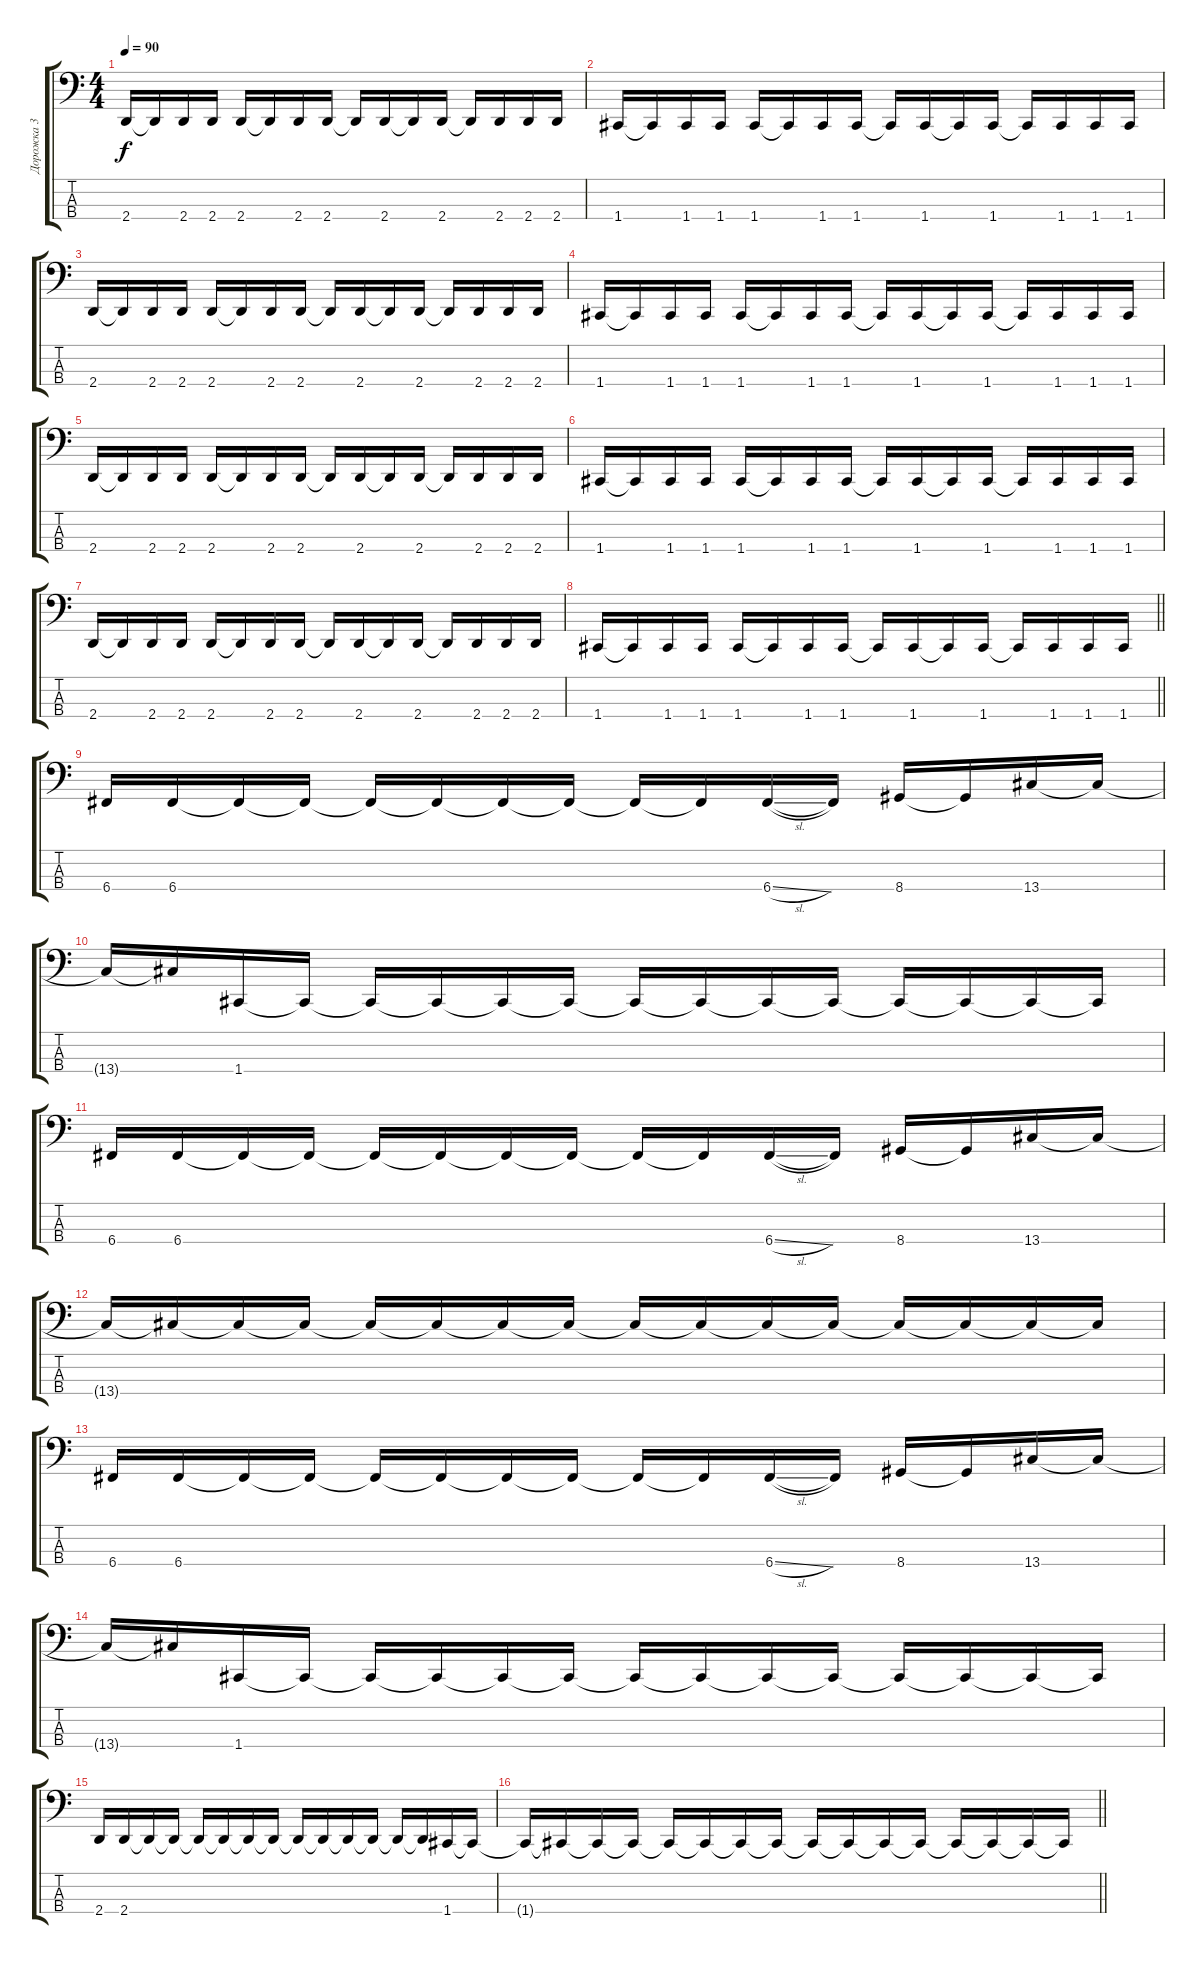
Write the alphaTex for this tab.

\track ("Дорожка 3" "Дорожка 3") {instrument electricbassfinger}
\staff {score tabs}
\tuning (F2 C2 G1 C1) {hide}
\ts (4 4)
\section ("" "")
\tempo 90
\clef f4
\ks c
2.4.16{dy f} 2.4{t}.16 2.4.16 2.4.16 2.4.16 2.4{t}.16 2.4.16 2.4.16 2.4{t}.16 2.4.16 2.4{t}.16 2.4.16 2.4{t}.16 2.4.16 2.4.16 2.4.16 |
1.4.16 1.4{t}.16 1.4.16 1.4.16 1.4.16 1.4{t}.16 1.4.16 1.4.16 1.4{t}.16 1.4.16 1.4{t}.16 1.4.16 1.4{t}.16 1.4.16 1.4.16 1.4.16 |
2.4.16 2.4{t}.16 2.4.16 2.4.16 2.4.16 2.4{t}.16 2.4.16 2.4.16 2.4{t}.16 2.4.16 2.4{t}.16 2.4.16 2.4{t}.16 2.4.16 2.4.16 2.4.16 |
1.4.16 1.4{t}.16 1.4.16 1.4.16 1.4.16 1.4{t}.16 1.4.16 1.4.16 1.4{t}.16 1.4.16 1.4{t}.16 1.4.16 1.4{t}.16 1.4.16 1.4.16 1.4.16 |
2.4.16 2.4{t}.16 2.4.16 2.4.16 2.4.16 2.4{t}.16 2.4.16 2.4.16 2.4{t}.16 2.4.16 2.4{t}.16 2.4.16 2.4{t}.16 2.4.16 2.4.16 2.4.16 |
1.4.16 1.4{t}.16 1.4.16 1.4.16 1.4.16 1.4{t}.16 1.4.16 1.4.16 1.4{t}.16 1.4.16 1.4{t}.16 1.4.16 1.4{t}.16 1.4.16 1.4.16 1.4.16 |
2.4.16 2.4{t}.16 2.4.16 2.4.16 2.4.16 2.4{t}.16 2.4.16 2.4.16 2.4{t}.16 2.4.16 2.4{t}.16 2.4.16 2.4{t}.16 2.4.16 2.4.16 2.4.16 |
\barLineRight lightlight
1.4.16 1.4{t}.16 1.4.16 1.4.16 1.4.16 1.4{t}.16 1.4.16 1.4.16 1.4{t}.16 1.4.16 1.4{t}.16 1.4.16 1.4{t}.16 1.4.16 1.4.16 1.4.16 |
\section ("" "")
6.4.16 6.4.16 6.4{t}.16 6.4{t}.16 6.4{t}.16 6.4{t}.16 6.4{t}.16 6.4{t}.16 6.4{t}.16 6.4{t}.16 6.4{sl}.16 6.4{t}.16 8.4.16 8.4{t}.16 13.4.16 13.4{t}.16 |
13.4{t}.16 13.4{t}.16 1.4.16 1.4{t}.16 1.4{t}.16 1.4{t}.16 1.4{t}.16 1.4{t}.16 1.4{t}.16 1.4{t}.16 1.4{t}.16 1.4{t}.16 1.4{t}.16 1.4{t}.16 1.4{t}.16 1.4{t}.16 |
6.4.16 6.4.16 6.4{t}.16 6.4{t}.16 6.4{t}.16 6.4{t}.16 6.4{t}.16 6.4{t}.16 6.4{t}.16 6.4{t}.16 6.4{sl}.16 6.4{t}.16 8.4.16 8.4{t}.16 13.4.16 13.4{t}.16 |
13.4{t}.16 13.4{t}.16 13.4{t}.16 13.4{t}.16 13.4{t}.16 13.4{t}.16 13.4{t}.16 13.4{t}.16 13.4{t}.16 13.4{t}.16 13.4{t}.16 13.4{t}.16 13.4{t}.16 13.4{t}.16 13.4{t}.16 13.4{t}.16 |
6.4.16 6.4.16 6.4{t}.16 6.4{t}.16 6.4{t}.16 6.4{t}.16 6.4{t}.16 6.4{t}.16 6.4{t}.16 6.4{t}.16 6.4{sl}.16 6.4{t}.16 8.4.16 8.4{t}.16 13.4.16 13.4{t}.16 |
13.4{t}.16 13.4{t}.16 1.4.16 1.4{t}.16 1.4{t}.16 1.4{t}.16 1.4{t}.16 1.4{t}.16 1.4{t}.16 1.4{t}.16 1.4{t}.16 1.4{t}.16 1.4{t}.16 1.4{t}.16 1.4{t}.16 1.4{t}.16 |
2.4.16 2.4.16 2.4{t}.16 2.4{t}.16 2.4{t}.16 2.4{t}.16 2.4{t}.16 2.4{t}.16 2.4{t}.16 2.4{t}.16 2.4{t}.16 2.4{t}.16 2.4{t}.16 2.4{t}.16 1.4.16 1.4{t}.16 |
\barLineRight lightlight
1.4{t}.16 1.4{t}.16 1.4{t}.16 1.4{t}.16 1.4{t}.16 1.4{t}.16 1.4{t}.16 1.4{t}.16 1.4{t}.16 1.4{t}.16 1.4{t}.16 1.4{t}.16 1.4{t}.16 1.4{t}.16 1.4{t}.16 1.4{t}.16
